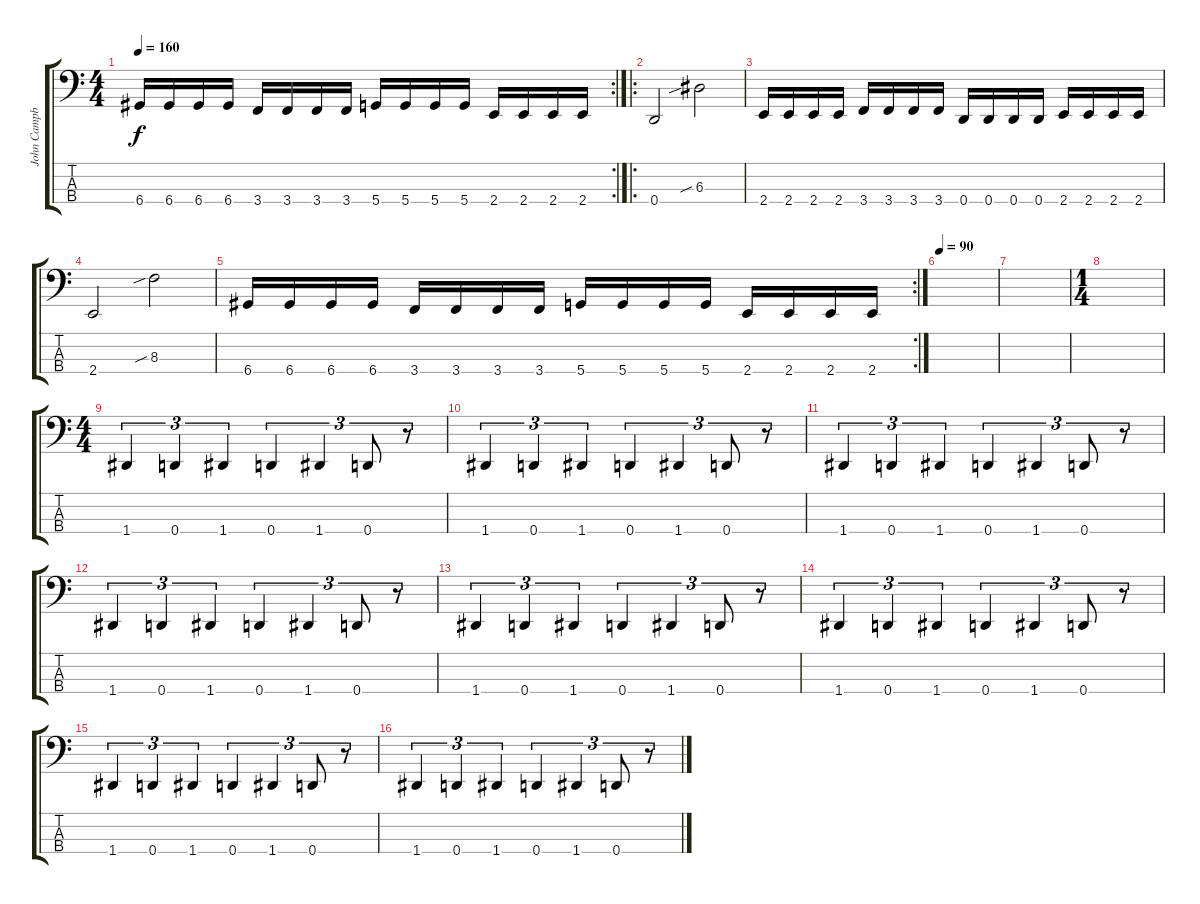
\track ("John Campbell" "John Campb") {instrument electricbasspick}
\staff {score tabs}
\tuning (G2 D2 A1 D1) {hide}
\rc 2
\ts (4 4)
\tempo 160
\clef f4
\ks c
6.4.16{dy f} 6.4.16 6.4.16 6.4.16 3.4.16 3.4.16 3.4.16 3.4.16 5.4.16 5.4.16 5.4.16 5.4.16 2.4.16 2.4.16 2.4.16 2.4.16 |
\ro
0.4.2 6.3{sib}.2 |
2.4.16 2.4.16 2.4.16 2.4.16 3.4.16 3.4.16 3.4.16 3.4.16 0.4.16 0.4.16 0.4.16 0.4.16 2.4.16 2.4.16 2.4.16 2.4.16 |
2.4.2 8.3{sib}.2 |
\rc 2
6.4.16 6.4.16 6.4.16 6.4.16 3.4.16 3.4.16 3.4.16 3.4.16 5.4.16 5.4.16 5.4.16 5.4.16 2.4.16 2.4.16 2.4.16 2.4.16 |
\tempo 90
|
|
\ts (1 4)
|
\ts (4 4)
1.4.4{tu (3 2)} 0.4.4{tu (3 2)} 1.4.4{tu (3 2)} 0.4.4{tu (3 2)} 1.4.4{tu (3 2)} 0.4.8{tu (3 2)} r.8{tu (3 2)} |
1.4.4{tu (3 2)} 0.4.4{tu (3 2)} 1.4.4{tu (3 2)} 0.4.4{tu (3 2)} 1.4.4{tu (3 2)} 0.4.8{tu (3 2)} r.8{tu (3 2)} |
1.4.4{tu (3 2)} 0.4.4{tu (3 2)} 1.4.4{tu (3 2)} 0.4.4{tu (3 2)} 1.4.4{tu (3 2)} 0.4.8{tu (3 2)} r.8{tu (3 2)} |
1.4.4{tu (3 2)} 0.4.4{tu (3 2)} 1.4.4{tu (3 2)} 0.4.4{tu (3 2)} 1.4.4{tu (3 2)} 0.4.8{tu (3 2)} r.8{tu (3 2)} |
1.4.4{tu (3 2)} 0.4.4{tu (3 2)} 1.4.4{tu (3 2)} 0.4.4{tu (3 2)} 1.4.4{tu (3 2)} 0.4.8{tu (3 2)} r.8{tu (3 2)} |
1.4.4{tu (3 2)} 0.4.4{tu (3 2)} 1.4.4{tu (3 2)} 0.4.4{tu (3 2)} 1.4.4{tu (3 2)} 0.4.8{tu (3 2)} r.8{tu (3 2)} |
1.4.4{tu (3 2)} 0.4.4{tu (3 2)} 1.4.4{tu (3 2)} 0.4.4{tu (3 2)} 1.4.4{tu (3 2)} 0.4.8{tu (3 2)} r.8{tu (3 2)} |
1.4.4{tu (3 2)} 0.4.4{tu (3 2)} 1.4.4{tu (3 2)} 0.4.4{tu (3 2)} 1.4.4{tu (3 2)} 0.4.8{tu (3 2)} r.8{tu (3 2)}
